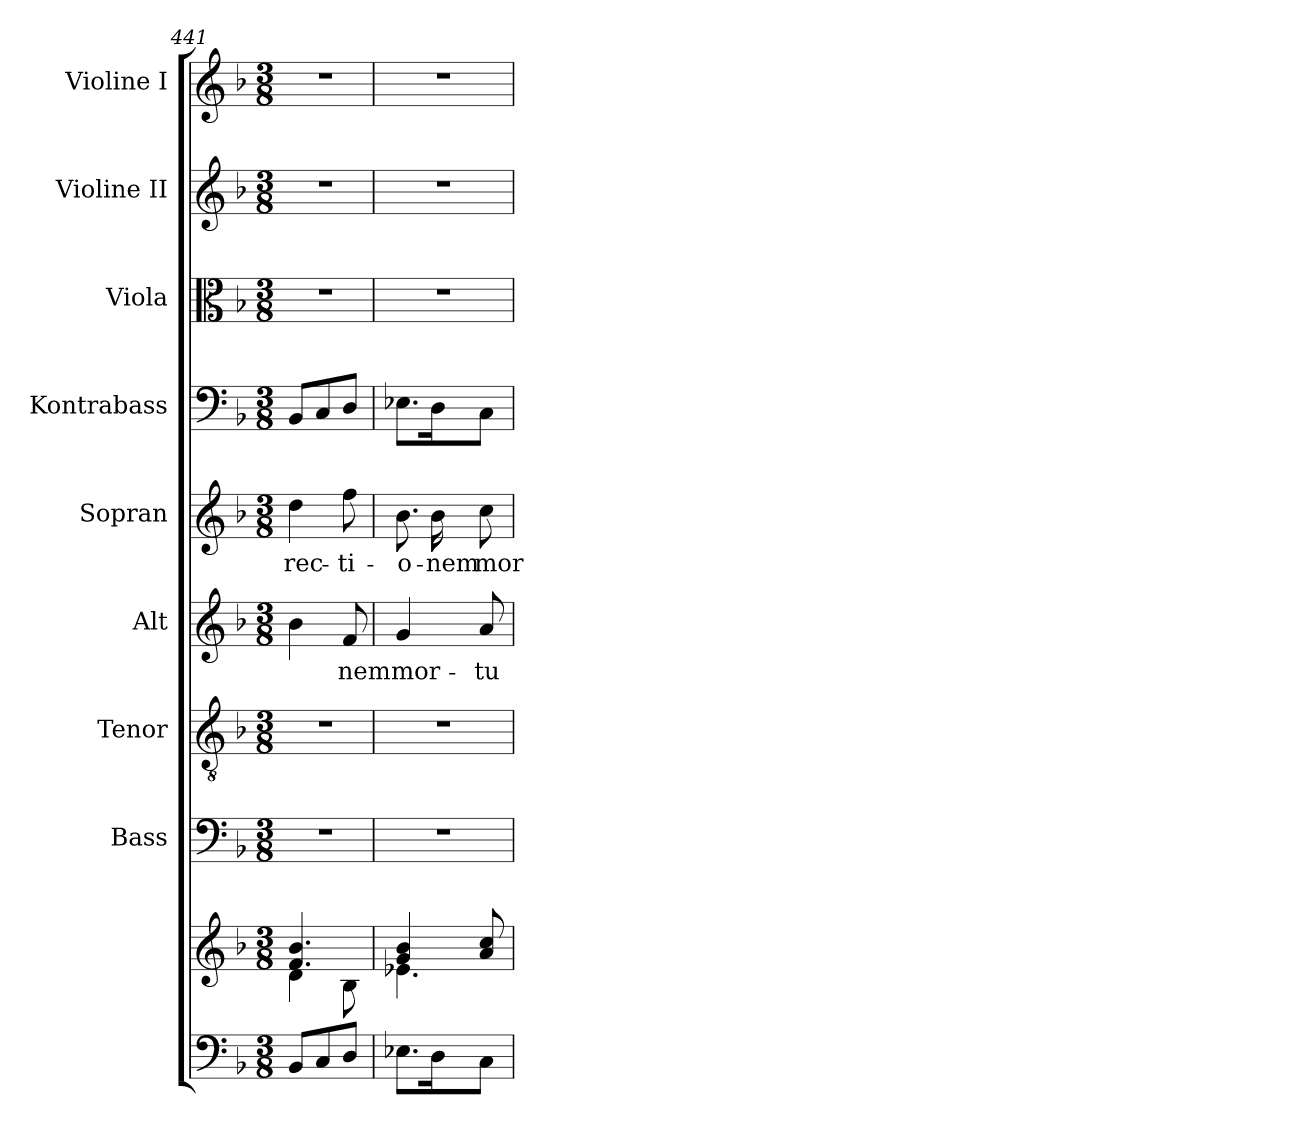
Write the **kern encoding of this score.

**kern	**kern	**kern	**kern	**kern	**text	**kern	**text	**kern	**kern	**kern	**kern
*part9	*part9	*part8	*part7	*part6	*part6	*part5	*part5	*part4	*part3	*part2	*part1
*staff10	*staff9	*staff8	*staff7	*staff6	*staff6	*staff5	*staff5	*staff4	*staff3	*staff2	*staff1
*	*	*I"Bass	*I"Tenor	*I"Alt	*	*I"Sopran	*	*I"Kontrabass	*I"Viola	*I"Violine II	*I"Violine I
*	*	*I'B.	*I'T.	*I'A.	*	*I'S.	*	*I'Kb.	*I'Vla.	*I'Vl. II	*I'Vl. I
*clefF4	*clefG2	*clefF4	*clefGv2	*clefG2	*	*clefG2	*	*clefF4	*clefC3	*clefG2	*clefG2
*	*	*	*	*	*	*	*	*ITrd7c12	*	*	*
*k[b-]	*k[b-]	*k[b-]	*k[b-]	*k[b-]	*	*k[b-]	*	*k[b-]	*k[b-]	*k[b-]	*k[b-]
*F:	*F:	*F:	*F:	*F:	*	*F:	*	*F:	*F:	*F:	*F:
*M3/8	*M3/8	*M3/8	*M3/8	*M3/8	*	*M3/8	*	*M3/8	*M3/8	*M3/8	*M3/8
=441	=441	=441	=441	=441	=441	=441	=441	=441	=441	=441	=441
*	*^	*	*	*	*	*	*	*	*	*	*
!	!	!	!	!	!	!	!	!LO:LY:b	!	!	!	!
8BB-/L	4.f/ 4.b-/	4d\	4.r	4.r	4b-\	.	4dd\	-rec-	8BBB-/L	4.r	4.r	4.r
8C/	.	.	.	.	.	.	.	.	8CC/	.	.	.
!	!	!	!	!	!	!LO:LY:b	!	!LO:LY:b	!	!	!	!
8D/J	.	8B-\	.	.	8f/	-nem	8ff\	-ti-	8DD/J	.	.	.
=442	=442	=442	=442	=442	=442	=442	=442	=442	=442	=442	=442	=442
!	!	!	!	!	!	!LO:LY:b	!	!LO:LY:b	!	!	!	!
8.E-X\L	4g/ 4b-/	4.e-X\	4.r	4.r	4g/	mor-	8.b-\	-o-	8.EE-X\L	4.r	4.r	4.r
!	!	!	!	!	!	!	!	!LO:LY:b	!	!	!	!
16D\k	.	.	.	.	.	.	16b-\	-nem	16DD\k	.	.	.
!	!	!	!	!	!	!LO:LY:b	!	!LO:LY:b	!	!	!	!
8C\J	8a/ 8cc/	.	.	.	8a/	-tu-	8cc\	mor-	8CC\J	.	.	.
*	*v	*v	*	*	*	*	*	*	*	*	*	*
=	=	=	=	=	=	=	=	=	=	=	=
*-	*-	*-	*-	*-	*-	*-	*-	*-	*-	*-	*-
